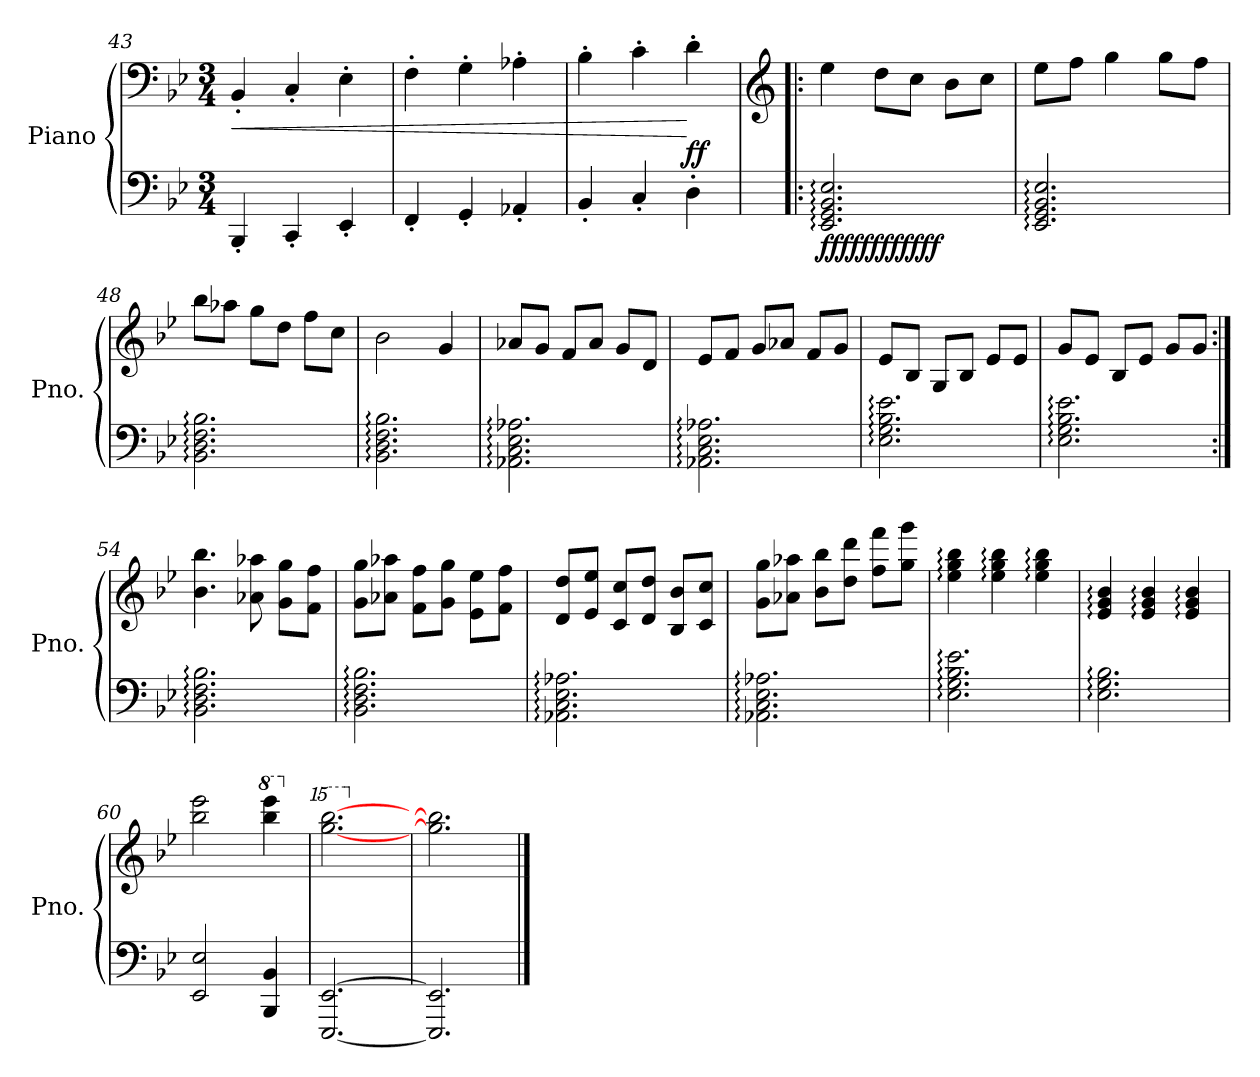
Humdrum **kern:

**kern	**kern	**dynam
*part1	*part1	*part1
*staff2	*staff1	*staff1/2
*I"Piano	*	*
*I'Pno.	*	*
!!LO:LB:g=z
*clefF4	*clefF4	*
*k[b-e-]	*k[b-e-]	*
*M3/4	*M3/4	*
=43	=43	=43
!	!	!LO:HP:b
4BBB-'/	4BB-'/	<
4CC'/	4C'/	.
4EE-'/	4E-'\	.
=44	=44	=44
4FF'/	4F'\	.
4GG'/	4G'\	.
4AA-X'/	4A-X'\	.
=45	=45	=45
4BB-'/	4B-'\	.
4C'/	4c'\	.
!	!	!LO:DY:n=1:a=2
4D'\	4d'\	[ ff
=46!|:	=46!|:	=46!|:
*	*clefG2	*
*	*MM120	*
!	!	!LO:DY:b=2
!	!	!LO:DY:n=1:b=2
!	!	!LO:DY:n=2:b=2
!	!	!LO:DY:n=3:b=2
2.EE-/: 2.GG/: 2.BB-/: 2.E-/:	4ee-\	fff fff fff fff
.	8dd\L	.
.	8cc\J	.
.	8b-\L	.
.	8cc\J	.
=47	=47	=47
2.EE-/: 2.GG/: 2.BB-/: 2.E-/:	8ee-\L	.
.	8ff\J	.
.	4gg\	.
.	8gg\L	.
.	8ff\J	.
=48	=48	=48
2.BB-\: 2.D\: 2.F\: 2.B-\:	8bb-\L	.
.	8aa-X\J	.
.	8gg\L	.
.	8dd\J	.
.	8ff\L	.
.	8cc\J	.
=49	=49	=49
2.BB-\: 2.D\: 2.F\: 2.B-\:	2b-\	.
.	4g/	.
!!LO:PB:g=z
=50	=50	=50
2.AA-X\: 2.C\: 2.E-\: 2.A-X\:	8a-X/L	.
.	8g/J	.
.	8f/L	.
.	8a-/J	.
.	8g/L	.
.	8d/J	.
=51	=51	=51
2.AA-X\: 2.C\: 2.E-\: 2.A-X\:	8e-/L	.
.	8f/J	.
.	8g/L	.
.	8a-X/J	.
.	8f/L	.
.	8g/J	.
=52	=52	=52
2.E-\: 2.G\: 2.B-\: 2.e-\:	8e-/L	.
.	8B-/J	.
.	8G/L	.
.	8B-/J	.
.	8e-/L	.
.	8e-/J	.
=53	=53	=53
2.E-\: 2.G\: 2.B-\: 2.e-\:	8g/L	.
.	8e-/J	.
.	8B-/L	.
.	8e-/J	.
.	8g/L	.
.	8g/J	.
=54:|!	=54:|!	=54:|!
2.BB-\: 2.D\: 2.F\: 2.B-\:	4.b-\ 4.bb-\	.
.	8a-X\ 8aa-X\	.
.	8g\ 8gg\L	.
.	8f\ 8ff\J	.
=55	=55	=55
2.BB-\: 2.D\: 2.F\: 2.B-\:	8g\ 8gg\L	.
.	8a-X\ 8aa-X\J	.
.	8f\ 8ff\L	.
.	8g\ 8gg\J	.
.	8e-\ 8ee-\L	.
.	8f\ 8ff\J	.
!!LO:LB:g=z
=56	=56	=56
2.AA-X\: 2.C\: 2.E-\: 2.A-X\:	8d/ 8dd/L	.
.	8e-/ 8ee-/J	.
.	8c/ 8cc/L	.
.	8d/ 8dd/J	.
.	8B-/ 8b-/L	.
.	8c/ 8cc/J	.
=57	=57	=57
2.AA-X\: 2.C\: 2.E-\: 2.A-X\:	8g\ 8gg\L	.
.	8a-X\ 8aa-X\J	.
.	8b-\ 8bb-\L	.
.	8dd\ 8ddd\J	.
.	8ff\ 8fff\L	.
.	8gg\ 8ggg\J	.
=58	=58	=58
2.E-\: 2.G\: 2.B-\: 2.e-\:	4ee-\: 4gg\: 4bb-\:	.
.	4ee-\: 4gg\: 4bb-\:	.
.	4ee-\: 4gg\: 4bb-\:	.
=59	=59	=59
2.E-\: 2.G\: 2.B-\:	4e-/: 4g/: 4b-/:	.
.	4e-/: 4g/: 4b-/:	.
.	4e-/: 4g/: 4b-/:	.
=60	=60	=60
2EE-/ 2E-/	2bb-\ 2eee-\	.
*	*8va	*
4BBB-/ 4BB-/	4bbb-\ 4eeee-\	.
=61	=61	=61
*	*X8va	*
*	*15ma	*
[2.EEE-/ [2.EE-/	[2.gggg\ [2.bbbb-\	.
=62	=62	=62
*	*X15ma	*
2.EEE-/] 2.EE-/]	2.gg\] 2.bb-\]	.
==	==	==
*-	*-	*-
